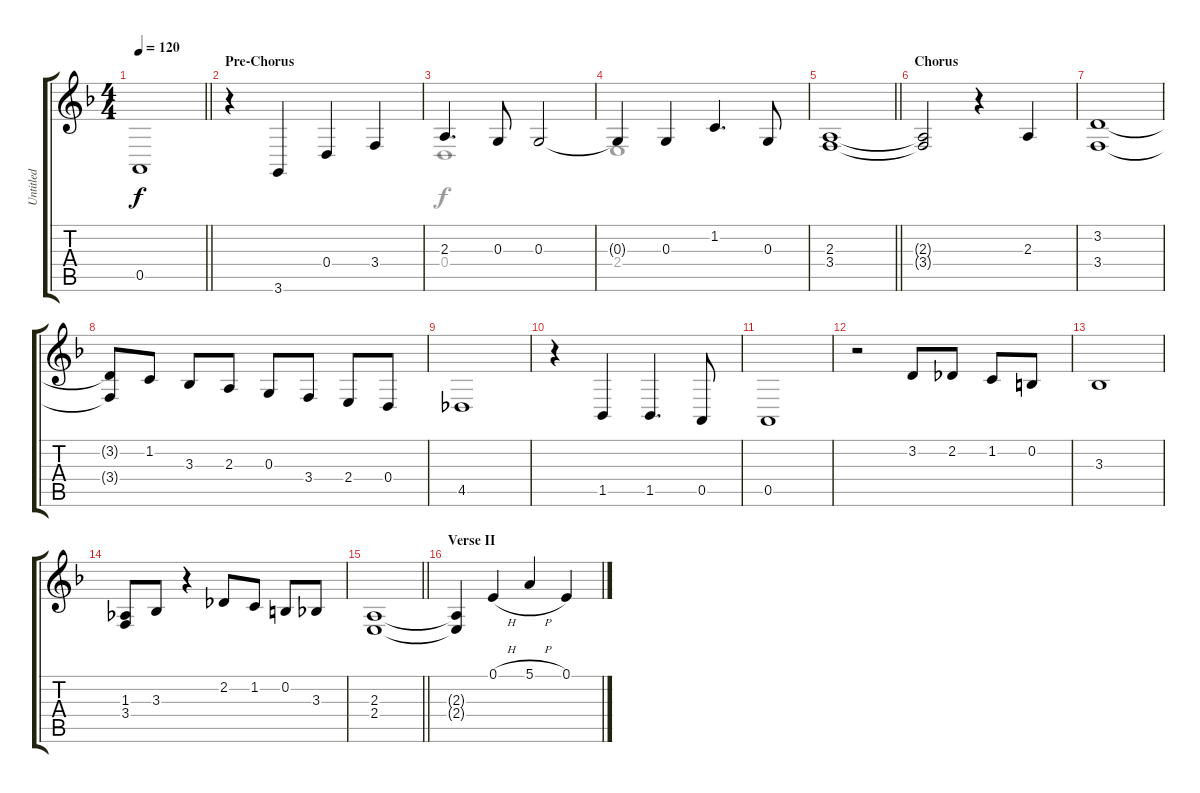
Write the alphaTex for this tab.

\track ("Untitled" "Untitled") {instrument drawbarorgan}
\staff {score tabs}
\tuning (E4 B3 G3 D3 A2 E2) {hide}
\voice
\ts (4 4)
\tempo 120
\clef g2
\barLineRight lightlight
\ks f
0.5.1{dy f} |
\section ("" "Pre-Chorus")
r.4 3.6.4 0.4.4 3.4.4 |
2.3.4{d} 0.3.8 0.3.2 |
0.3{t}.4 0.3.4 1.2.4{d} 0.3.8 |
\barLineRight lightlight
(2.3 3.4).1 |
\section ("" "Chorus")
(2.3{t} 3.4{t}).2 r.4 2.3.4 |
(3.2 3.4).1 |
(3.2{t} 3.4{t}).8 1.2.8 3.3.8 2.3.8 0.3.8 3.4.8 2.4.8 0.4.8 |
4.5.1 |
r.4 1.5.4 1.5.4{d} 0.5.8 |
0.5.1 |
r.2 3.2.8 2.2.8 1.2.8 0.2.8 |
3.3.1 |
(1.3 3.4).8 3.3.8 r.4 2.2.8 1.2.8 0.2.8 3.3.8 |
\barLineRight lightlight
(2.3 2.4).1 |
\section ("" "Verse II")
(2.3{t} 2.4{t}).4 0.1{h}.4 5.1{h}.4 0.1.4
\voice
\clef g2
\ottava regular
\simile none
\barLineRight lightlight
\ks f
|
|
0.4.1 |
2.4.1 |
\barLineRight lightlight
|
|
|
|
|
|
|
|
|
|
\barLineRight lightlight
|
